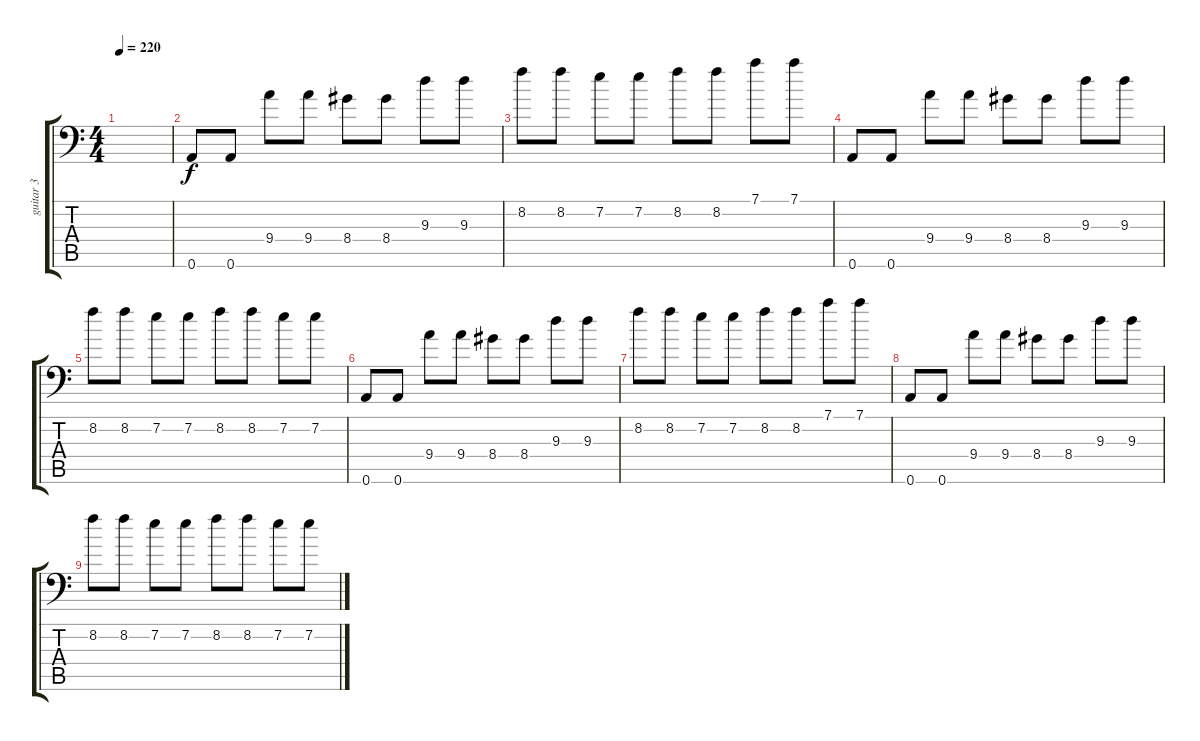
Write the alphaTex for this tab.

\track ("guitar 3" "guitar 3") {instrument distortionguitar}
\staff {score tabs}
\tuning (D4 A3 F3 C3 G2 A1) {hide}
\ts (4 4)
\tempo 220
\clef f4
\ks c
|
0.6.8 0.6.8 9.4.8 9.4.8 8.4.8 8.4.8 9.3.8 9.3.8 |
8.2.8 8.2.8 7.2.8 7.2.8 8.2.8 8.2.8 7.1.8 7.1.8 |
0.6.8 0.6.8 9.4.8 9.4.8 8.4.8 8.4.8 9.3.8 9.3.8 |
8.2.8 8.2.8 7.2.8 7.2.8 8.2.8 8.2.8 7.2.8 7.2.8 |
0.6.8 0.6.8 9.4.8 9.4.8 8.4.8 8.4.8 9.3.8 9.3.8 |
8.2.8 8.2.8 7.2.8 7.2.8 8.2.8 8.2.8 7.1.8 7.1.8 |
0.6.8 0.6.8 9.4.8 9.4.8 8.4.8 8.4.8 9.3.8 9.3.8 |
8.2.8 8.2.8 7.2.8 7.2.8 8.2.8 8.2.8 7.2.8 7.2.8
